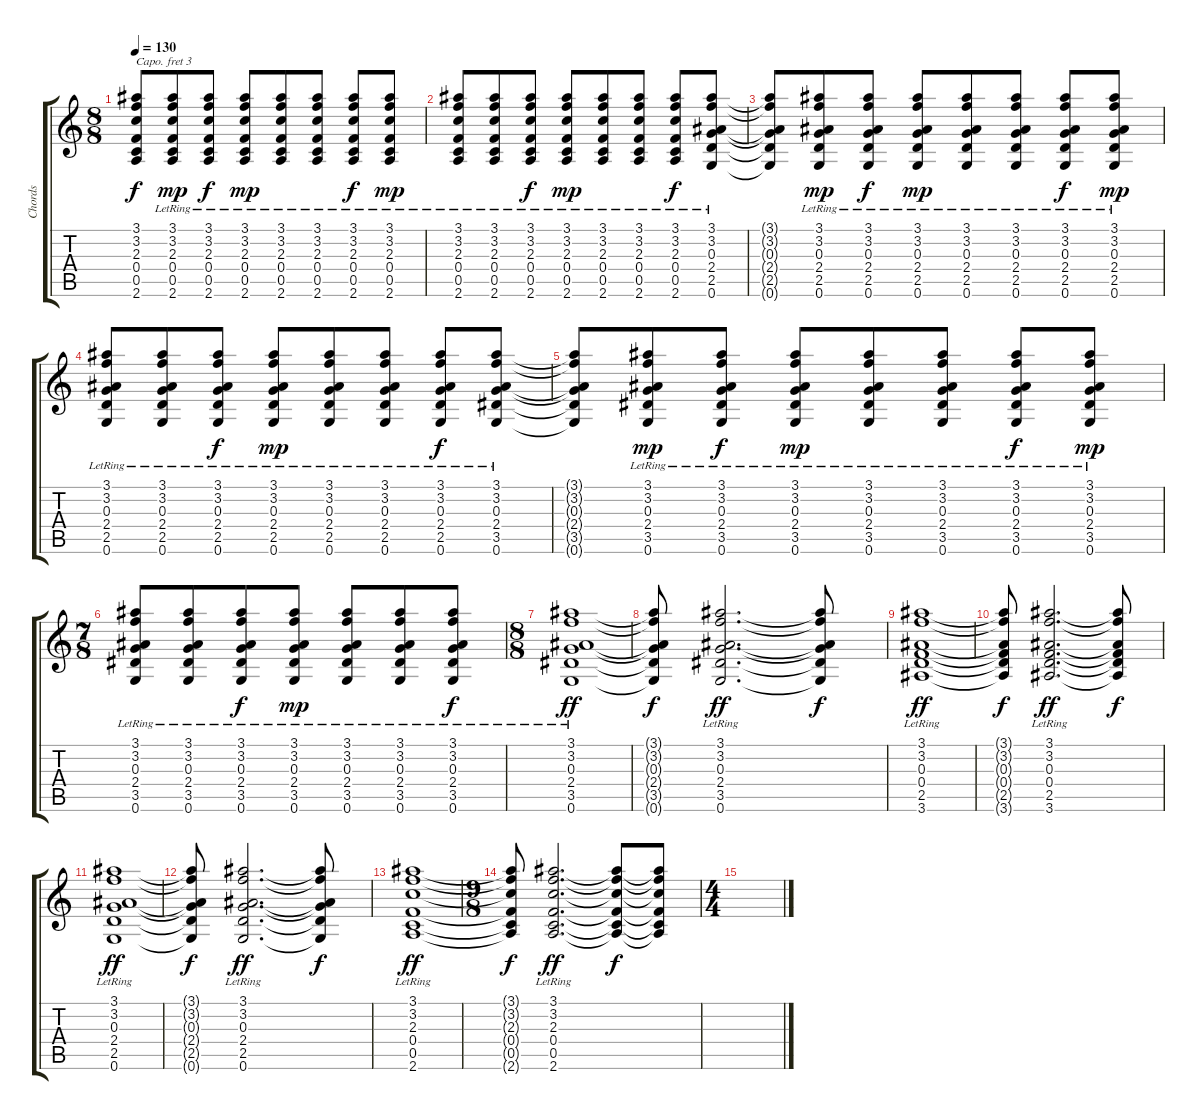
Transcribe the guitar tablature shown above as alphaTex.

\track ("Chords" "Chords") {instrument acousticguitarsteel}
\staff {score tabs}
\capo 3
\tuning (E4 B3 G3 D3 A2 E2) {hide}
\ts (8 8)
\tempo 130
\clef g2
\ks c
(3.1{t} 3.2{t} 2.3{t} 0.4{t} 0.5{t} 2.6{t}).8{dy f} (3.1{lr} 3.2{lr} 2.3{lr} 0.4{lr} 0.5{lr} 2.6{lr}).8{dy mp} (3.1{lr} 3.2{lr} 2.3{lr} 0.4{lr} 0.5{lr} 2.6{lr}).8{dy f} (3.1{lr} 3.2{lr} 2.3{lr} 0.4{lr} 0.5{lr} 2.6{lr}).8{dy mp} (3.1{lr} 3.2{lr} 2.3{lr} 0.4{lr} 0.5{lr} 2.6{lr}).8 (3.1{lr} 3.2{lr} 2.3{lr} 0.4{lr} 0.5{lr} 2.6{lr}).8 (3.1{lr} 3.2{lr} 2.3{lr} 0.4{lr} 0.5{lr} 2.6{lr}).8{dy f} (3.1{lr} 3.2{lr} 2.3{lr} 0.4{lr} 0.5{lr} 2.6{lr}).8{dy mp} |
(3.1{lr} 3.2{lr} 2.3{lr} 0.4{lr} 0.5{lr} 2.6{lr}).8 (3.1{lr} 3.2{lr} 2.3{lr} 0.4{lr} 0.5{lr} 2.6{lr}).8 (3.1{lr} 3.2{lr} 2.3{lr} 0.4{lr} 0.5{lr} 2.6{lr}).8{dy f} (3.1{lr} 3.2{lr} 2.3{lr} 0.4{lr} 0.5{lr} 2.6{lr}).8{dy mp} (3.1{lr} 3.2{lr} 2.3{lr} 0.4{lr} 0.5{lr} 2.6{lr}).8 (3.1{lr} 3.2{lr} 2.3{lr} 0.4{lr} 0.5{lr} 2.6{lr}).8 (3.1{lr} 3.2{lr} 2.3{lr} 0.4{lr} 0.5{lr} 2.6{lr}).8{dy f} (3.1{lr} 3.2{lr} 0.3{lr} 2.4{lr} 2.5{lr} 0.6{lr}).8 |
(3.1{t} 3.2{t} 0.3{t} 2.4{t} 2.5{t} 0.6{t}).8 (3.1{lr} 3.2{lr} 0.3{lr} 2.4{lr} 2.5{lr} 0.6{lr}).8{dy mp} (3.1{lr} 3.2{lr} 0.3{lr} 2.4{lr} 2.5{lr} 0.6{lr}).8{dy f} (3.1{lr} 3.2{lr} 0.3{lr} 2.4{lr} 2.5{lr} 0.6{lr}).8{dy mp} (3.1{lr} 3.2{lr} 0.3{lr} 2.4{lr} 2.5{lr} 0.6{lr}).8 (3.1{lr} 3.2{lr} 0.3{lr} 2.4{lr} 2.5{lr} 0.6{lr}).8 (3.1{lr} 3.2{lr} 0.3{lr} 2.4{lr} 2.5{lr} 0.6{lr}).8{dy f} (3.1{lr} 3.2{lr} 0.3{lr} 2.4{lr} 2.5{lr} 0.6{lr}).8{dy mp} |
(3.1{lr} 3.2{lr} 0.3{lr} 2.4{lr} 2.5{lr} 0.6{lr}).8 (3.1{lr} 3.2{lr} 0.3{lr} 2.4{lr} 2.5{lr} 0.6{lr}).8 (3.1{lr} 3.2{lr} 0.3{lr} 2.4{lr} 2.5{lr} 0.6{lr}).8{dy f} (3.1{lr} 3.2{lr} 0.3{lr} 2.4{lr} 2.5{lr} 0.6{lr}).8{dy mp} (3.1{lr} 3.2{lr} 0.3{lr} 2.4{lr} 2.5{lr} 0.6{lr}).8 (3.1{lr} 3.2{lr} 0.3{lr} 2.4{lr} 2.5{lr} 0.6{lr}).8 (3.1{lr} 3.2{lr} 0.3{lr} 2.4{lr} 2.5{lr} 0.6{lr}).8{dy f} (3.1{lr} 3.2{lr} 0.3{lr} 2.4{lr} 3.5{lr} 0.6{lr}).8 |
(3.1{t} 3.2{t} 0.3{t} 2.4{t} 3.5{t} 0.6{t}).8 (3.1{lr} 3.2{lr} 0.3{lr} 2.4{lr} 3.5{lr} 0.6{lr}).8{dy mp} (3.1{lr} 3.2{lr} 0.3{lr} 2.4{lr} 3.5{lr} 0.6{lr}).8{dy f} (3.1{lr} 3.2{lr} 0.3{lr} 2.4{lr} 3.5{lr} 0.6{lr}).8{dy mp} (3.1{lr} 3.2{lr} 0.3{lr} 2.4{lr} 3.5{lr} 0.6{lr}).8 (3.1{lr} 3.2{lr} 0.3{lr} 2.4{lr} 3.5{lr} 0.6{lr}).8 (3.1{lr} 3.2{lr} 0.3{lr} 2.4{lr} 3.5{lr} 0.6{lr}).8{dy f} (3.1{lr} 3.2{lr} 0.3{lr} 2.4{lr} 3.5{lr} 0.6{lr}).8{dy mp} |
\ts (7 8)
(3.1{lr} 3.2{lr} 0.3{lr} 2.4{lr} 3.5{lr} 0.6{lr}).8 (3.1{lr} 3.2{lr} 0.3{lr} 2.4{lr} 3.5{lr} 0.6{lr}).8 (3.1{lr} 3.2{lr} 0.3{lr} 2.4{lr} 3.5{lr} 0.6{lr}).8{dy f} (3.1{lr} 3.2{lr} 0.3{lr} 2.4{lr} 3.5{lr} 0.6{lr}).8{dy mp} (3.1{lr} 3.2{lr} 0.3{lr} 2.4{lr} 3.5{lr} 0.6{lr}).8 (3.1{lr} 3.2{lr} 0.3{lr} 2.4{lr} 3.5{lr} 0.6{lr}).8 (3.1{lr} 3.2{lr} 0.3{lr} 2.4{lr} 3.5{lr} 0.6{lr}).8{dy f} |
\ts (8 8)
(3.1{lr} 3.2{lr} 0.3{lr} 2.4{lr} 3.5{lr} 0.6{lr}).1{dy ff} |
(3.1{t} 3.2{t} 0.3{t} 2.4{t} 3.5{t} 0.6{t}).8{dy f} (3.1{lr} 3.2{lr} 0.3{lr} 2.4{lr} 3.5{lr} 0.6{lr}).2{d dy ff} (3.1{t} 3.2{t} 0.3{t} 2.4{t} 3.5{t} 0.6{t}).8{dy f} |
(3.1{lr} 3.2{lr} 0.3{lr} 0.4{lr} 2.5{lr} 3.6{lr}).1{dy ff} |
(3.1{t} 3.2{t} 0.3{t} 0.4{t} 2.5{t} 3.6{t}).8{dy f} (3.1{lr} 3.2{lr} 0.3{lr} 0.4{lr} 2.5{lr} 3.6{lr}).2{d dy ff} (3.1{t} 3.2{t} 0.3{t} 0.4{t} 2.5{t} 3.6{t}).8{dy f} |
(3.1{lr} 3.2{lr} 0.3{lr} 2.4{lr} 2.5{lr} 0.6{lr}).1{dy ff} |
(3.1{t} 3.2{t} 0.3{t} 2.4{t} 2.5{t} 0.6{t}).8{dy f} (3.1{lr} 3.2{lr} 0.3{lr} 2.4{lr} 2.5{lr} 0.6{lr}).2{d dy ff} (3.1{t} 3.2{t} 0.3{t} 2.4{t} 2.5{t} 0.6{t}).8{dy f} |
(3.1{lr} 3.2{lr} 2.3{lr} 0.4{lr} 0.5{lr} 2.6{lr}).1{dy ff} |
\ts (9 8)
(3.1{t} 3.2{t} 2.3{t} 0.4{t} 0.5{t} 2.6{t}).8{dy f} (3.1{lr} 3.2{lr} 2.3{lr} 0.4{lr} 0.5{lr} 2.6{lr}).2{d dy ff} (3.1{t} 3.2{t} 2.3{t} 0.4{t} 0.5{t} 2.6{t}).8{dy f} (3.1{t} 3.2{t} 2.3{t} 0.4{t} 0.5{t} 2.6{t}).8 |
\ts (4 4)
